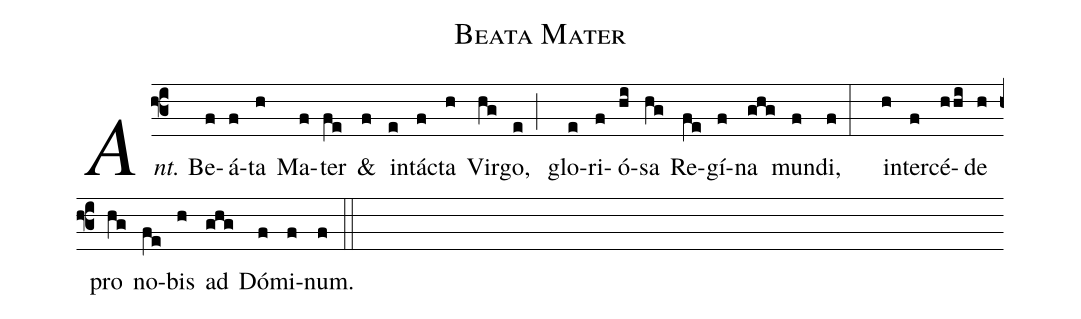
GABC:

name: Beata Mater;
%%
(f3) <i>Ant.</i> Be(f)á(f)ta(h) Ma(f)ter(fe) &(f) in(e)tác(f)ta(h) Vir(hg)go,(e;) glo(e)ri(f)ó(hi)sa(hg) Re(fe)gí(f)na(ghg) mun(f)di,(f:) in(h)ter(f)cé(hhi)de(h) pro(hg) no(fe)bis(h) ad(ghg) Dó(f)mi(f)num.(f::)
